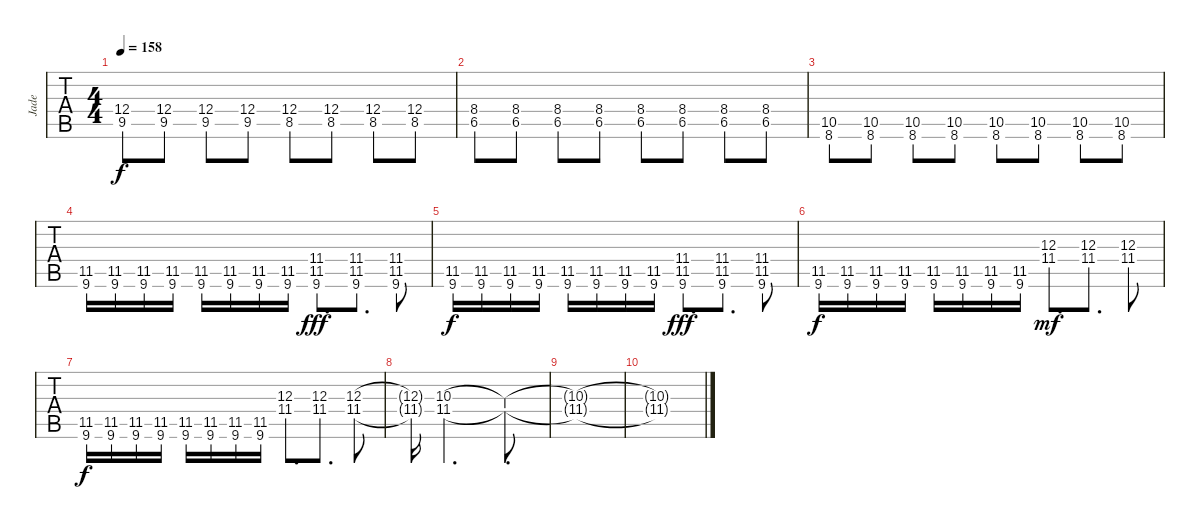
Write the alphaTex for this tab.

\track ("Jade" "Jade") {instrument overdrivenguitar}
\staff {tabs}
\tuning (E4 B3 G3 D3 A2 E2) {hide}
\ts (4 4)
\tempo 158
\clef g2
\ks gminor
(12.4 9.5).8{dy f} (12.4 9.5).8 (12.4 9.5).8 (12.4 9.5).8 (12.4 8.5).8 (12.4 8.5).8 (12.4 8.5).8 (12.4 8.5).8 |
(8.4 6.5).8 (8.4 6.5).8 (8.4 6.5).8 (8.4 6.5).8 (8.4 6.5).8 (8.4 6.5).8 (8.4 6.5).8 (8.4 6.5).8 |
(10.5 8.6).8 (10.5 8.6).8 (10.5 8.6).8 (10.5 8.6).8 (10.5 8.6).8 (10.5 8.6).8 (10.5 8.6).8 (10.5 8.6).8 |
(11.5 9.6).16 (11.5 9.6).16 (11.5 9.6).16 (11.5 9.6).16 (11.5 9.6).16 (11.5 9.6).16 (11.5 9.6).16 (11.5 9.6).16 (11.4 11.5 9.6).8{d dy fff} (11.4 11.5 9.6).8{d} (11.4 11.5 9.6).8 |
(11.5 9.6).16{dy f} (11.5 9.6).16 (11.5 9.6).16 (11.5 9.6).16 (11.5 9.6).16 (11.5 9.6).16 (11.5 9.6).16 (11.5 9.6).16 (11.4 11.5 9.6).8{d dy fff} (11.4 11.5 9.6).8{d} (11.4 11.5 9.6).8 |
(11.5 9.6).16{dy f} (11.5 9.6).16 (11.5 9.6).16 (11.5 9.6).16 (11.5 9.6).16 (11.5 9.6).16 (11.5 9.6).16 (11.5 9.6).16 (12.3 11.4).8{d dy mf} (12.3 11.4).8{d} (12.3 11.4).8 |
(11.5 9.6).16{dy f} (11.5 9.6).16 (11.5 9.6).16 (11.5 9.6).16 (11.5 9.6).16 (11.5 9.6).16 (11.5 9.6).16 (11.5 9.6).16 (12.3 11.4).8{d} (12.3 11.4).8{d} (12.3 11.4).8 |
(12.3{t} 11.4{t}).16 (10.3 11.4).2{d} (10.3{t} 11.4{t}).8{d} |
(10.3{t} 11.4{t}).1{volume 0} |
(10.3{t} 11.4{t}).1
